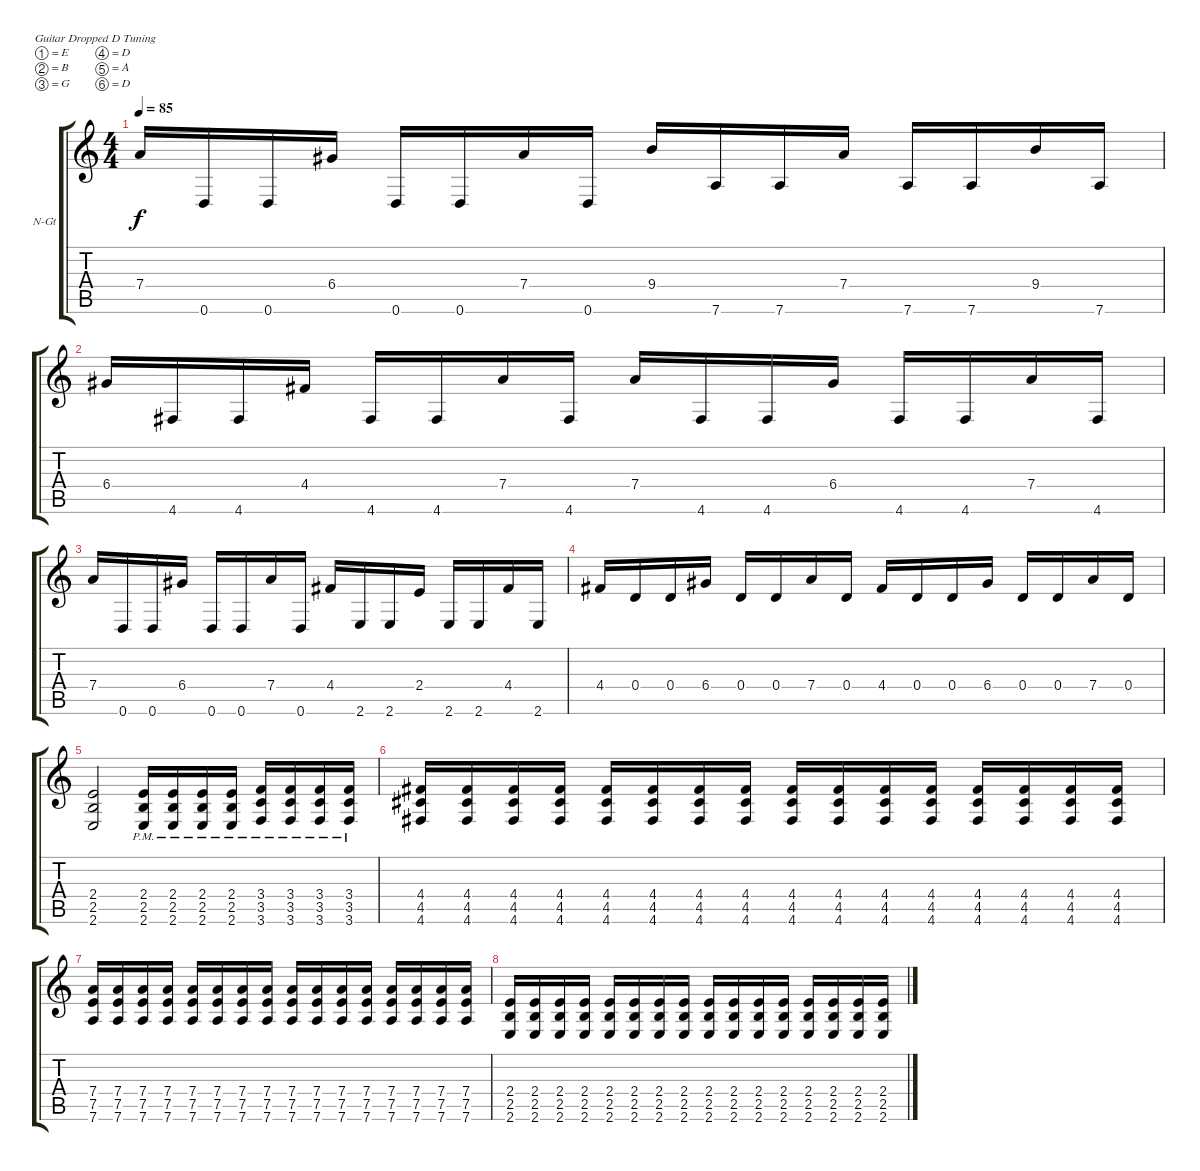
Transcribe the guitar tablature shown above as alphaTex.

\defaultSystemsLayout 4
\bracketExtendMode groupsimilarinstruments
\firstSystemTrackNameOrientation horizontal
\otherSystemsTrackNameOrientation horizontal
\track ("Nylon Guitar" "N-Gt") {instrument acousticguitarnylon}
\staff {score tabs}
\tuning (E4 B3 G3 D3 A2 D2)
\ts (4 4)
\tempo 85
\clef g2
\scale
0.333333
\ks c
7.4.16{dy f} 0.6.16 0.6.16 6.4.16 0.6.16 0.6.16 7.4.16 0.6.16 9.4.16 7.6.16 7.6.16 7.4.16 7.6.16 7.6.16 9.4.16 7.6.16 |
\scale
0.333333 6.4.16 4.6.16 4.6.16 4.4.16 4.6.16 4.6.16 7.4.16 4.6.16 7.4.16 4.6.16 4.6.16 6.4.16 4.6.16 4.6.16 7.4.16 4.6.16 |
\scale
0.333333 7.4.16 0.6.16 0.6.16 6.4.16 0.6.16 0.6.16 7.4.16 0.6.16 4.4.16 2.6.16 2.6.16 2.4.16 2.6.16 2.6.16 4.4.16 2.6.16 |
\scale
0.333333 4.4.16 0.4.16 0.4.16 6.4.16 0.4.16 0.4.16 7.4.16 0.4.16 4.4.16 0.4.16 0.4.16 6.4.16 0.4.16 0.4.16 7.4.16 0.4.16 |
\scale
0.333333 (2.4 2.5 2.6).2 (2.4{pm} 2.5{pm} 2.6{pm}).16 (2.4{pm} 2.5{pm} 2.6{pm}).16 (2.4{pm} 2.5{pm} 2.6{pm}).16 (2.4{pm} 2.5{pm} 2.6{pm}).16 (3.4{pm} 3.5{pm} 3.6{pm}).16 (3.4{pm} 3.5{pm} 3.6{pm}).16 (3.4{pm} 3.5{pm} 3.6{pm}).16 (3.4{pm} 3.5{pm} 3.6{pm}).16 |
\scale
0.333333 (4.4 4.5 4.6).16 (4.4 4.5 4.6).16 (4.4 4.5 4.6).16 (4.4 4.5 4.6).16 (4.4 4.5 4.6).16 (4.4 4.5 4.6).16 (4.4 4.5 4.6).16 (4.4 4.5 4.6).16 (4.4 4.5 4.6).16 (4.4 4.5 4.6).16 (4.4 4.5 4.6).16 (4.4 4.5 4.6).16 (4.4 4.5 4.6).16 (4.4 4.5 4.6).16 (4.4 4.5 4.6).16 (4.4 4.5 4.6).16 |
\scale
0.333333 (7.4 7.5 7.6).16 (7.4 7.5 7.6).16 (7.4 7.5 7.6).16 (7.4 7.5 7.6).16 (7.4 7.5 7.6).16 (7.4 7.5 7.6).16 (7.4 7.5 7.6).16 (7.4 7.5 7.6).16 (7.4 7.5 7.6).16 (7.4 7.5 7.6).16 (7.4 7.5 7.6).16 (7.4 7.5 7.6).16 (7.4 7.5 7.6).16 (7.4 7.5 7.6).16 (7.4 7.5 7.6).16 (7.4 7.5 7.6).16 |
\scale
0.333333 (2.4 2.5 2.6).16 (2.4 2.5 2.6).16 (2.4 2.5 2.6).16 (2.4 2.5 2.6).16 (2.4 2.5 2.6).16 (2.4 2.5 2.6).16 (2.4 2.5 2.6).16 (2.4 2.5 2.6).16 (2.4 2.5 2.6).16 (2.4 2.5 2.6).16 (2.4 2.5 2.6).16 (2.4 2.5 2.6).16 (2.4 2.5 2.6).16 (2.4 2.5 2.6).16 (2.4 2.5 2.6).16 (2.4 2.5 2.6).16
